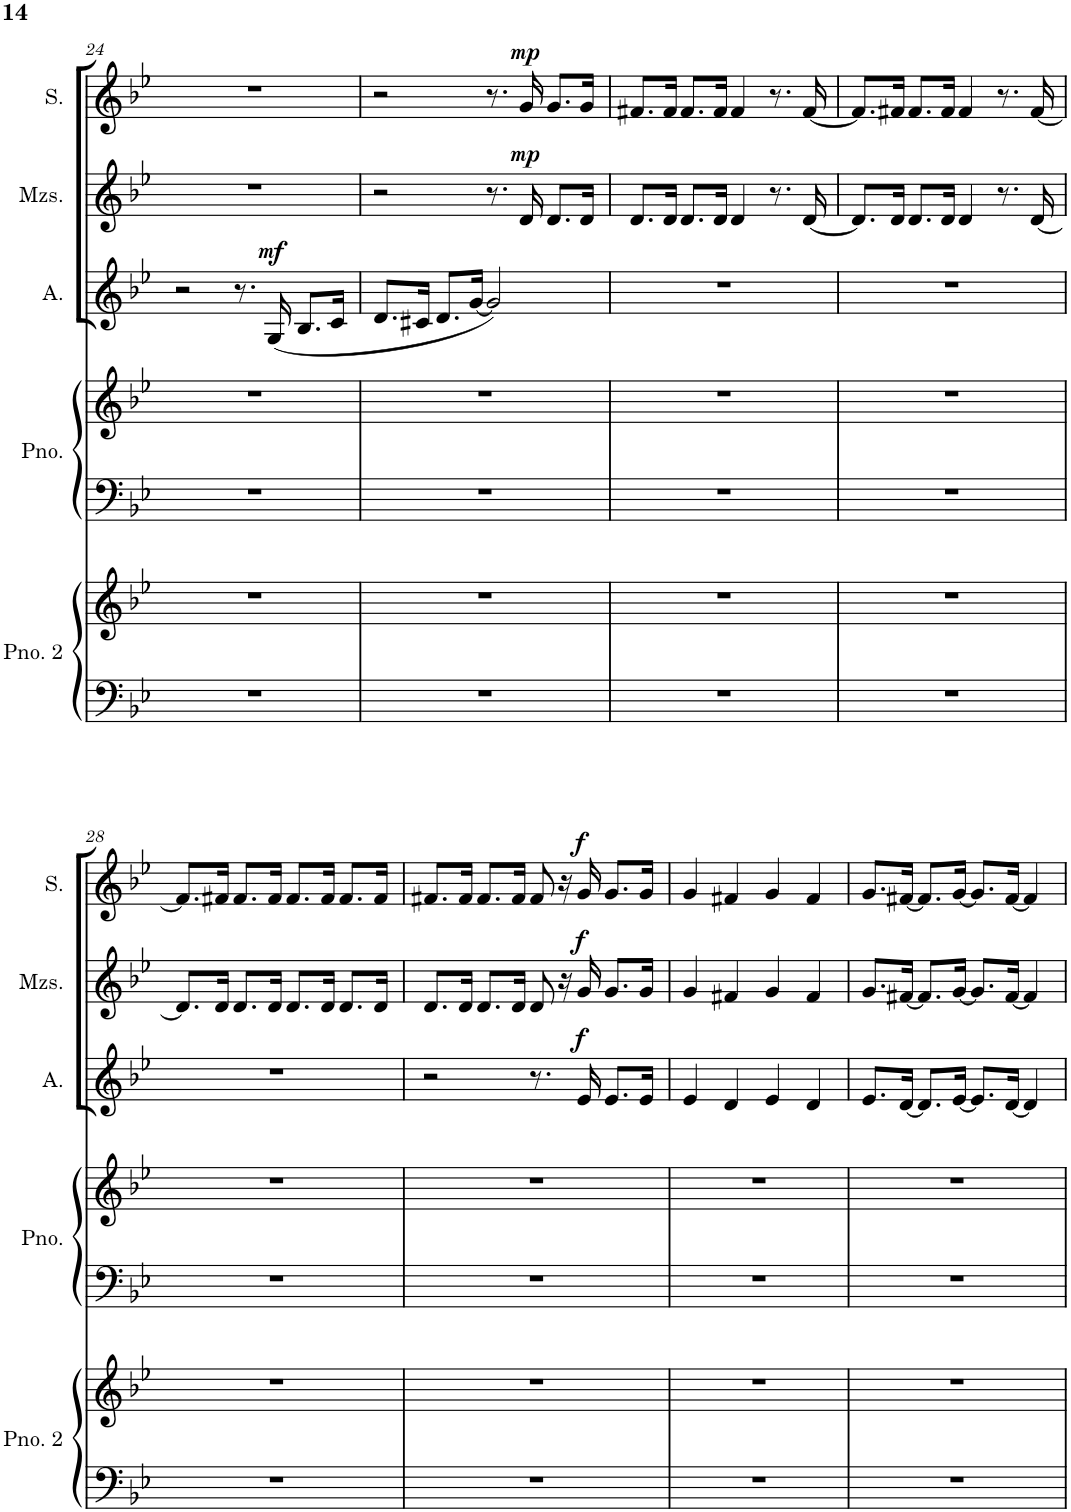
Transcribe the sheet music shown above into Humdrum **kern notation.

**kern	**kern	**kern	**kern	**kern	**dynam	**kern	**dynam	**kern	**dynam
*part5	*part5	*part4	*part4	*part3	*part3	*part2	*part2	*part1	*part1
*staff7	*staff6	*staff5	*staff4	*staff3	*staff3	*staff2	*staff2	*staff1	*staff1
*I"Piano 2	*	*I"Piano	*	*I"Alto	*	*I"Mezzo-soprano	*	*I"Soprano	*
*I'Pno. 2	*	*I'Pno.	*	*I'A.	*	*I'Mzs.	*	*I'S.	*
!!LO:PB:g=z
*clefF4	*clefG2	*clefF4	*clefG2	*clefG2	*	*clefG2	*	*clefG2	*
*k[b-e-]	*k[b-e-]	*k[b-e-]	*k[b-e-]	*k[b-e-]	*	*k[b-e-]	*	*k[b-e-]	*
*M4/4	*M4/4	*M4/4	*M4/4	*M4/4	*	*M4/4	*	*M4/4	*
=24	=24	=24	=24	=24	=24	=24	=24	=24	=24
1r	1r	1r	1r	2r	.	1r	.	1r	.
.	.	.	.	8.r	.	.	.	.	.
!	!	!	!	!	!LO:DY:a	!	!	!	!
.	.	.	.	(16G/	mf	.	.	.	.
.	.	.	.	8.B-/L	.	.	.	.	.
.	.	.	.	16c/Jk	.	.	.	.	.
=25	=25	=25	=25	=25	=25	=25	=25	=25	=25
1r	1r	1r	1r	8.d/L	.	2r	.	2r	.
.	.	.	.	16c#X/Jk	.	.	.	.	.
.	.	.	.	8.d/L	.	.	.	.	.
.	.	.	.	[16g/Jk	.	.	.	.	.
.	.	.	.	2g/])	.	8.r	.	8.r	.
!	!	!	!	!	!	!	!LO:DY:a	!	!LO:DY:a
.	.	.	.	.	.	16d/	mp	16g/	mp
.	.	.	.	.	.	8.d/L	.	8.g/L	.
.	.	.	.	.	.	16d/Jk	.	16g/Jk	.
=26	=26	=26	=26	=26	=26	=26	=26	=26	=26
1r	1r	1r	1r	1r	.	8.d/L	.	8.f#X/L	.
.	.	.	.	.	.	16d/Jk	.	16f#/Jk	.
.	.	.	.	.	.	8.d/L	.	8.f#/L	.
.	.	.	.	.	.	16d/Jk	.	16f#/Jk	.
.	.	.	.	.	.	4d/	.	4f#/	.
.	.	.	.	.	.	8.r	.	8.r	.
.	.	.	.	.	.	[16d/	.	[16f#/	.
=27	=27	=27	=27	=27	=27	=27	=27	=27	=27
1r	1r	1r	1r	1r	.	8.d/L]	.	8.f#/L]	.
.	.	.	.	.	.	16d/Jk	.	16f#X/Jk	.
.	.	.	.	.	.	8.d/L	.	8.f#/L	.
.	.	.	.	.	.	16d/Jk	.	16f#/Jk	.
.	.	.	.	.	.	4d/	.	4f#/	.
.	.	.	.	.	.	8.r	.	8.r	.
.	.	.	.	.	.	[16d/	.	[16f#/	.
!!LO:LB:g=z
=28	=28	=28	=28	=28	=28	=28	=28	=28	=28
1r	1r	1r	1r	1r	.	8.d/L]	.	8.f#/L]	.
.	.	.	.	.	.	16d/Jk	.	16f#X/Jk	.
.	.	.	.	.	.	8.d/L	.	8.f#/L	.
.	.	.	.	.	.	16d/Jk	.	16f#/Jk	.
.	.	.	.	.	.	8.d/L	.	8.f#/L	.
.	.	.	.	.	.	16d/Jk	.	16f#/Jk	.
.	.	.	.	.	.	8.d/L	.	8.f#/L	.
.	.	.	.	.	.	16d/Jk	.	16f#/Jk	.
=29	=29	=29	=29	=29	=29	=29	=29	=29	=29
1r	1r	1r	1r	2r	.	8.d/L	.	8.f#X/L	.
.	.	.	.	.	.	16d/Jk	.	16f#/Jk	.
.	.	.	.	.	.	8.d/L	.	8.f#/L	.
.	.	.	.	.	.	16d/Jk	.	16f#/Jk	.
.	.	.	.	8.r	.	8d/	.	8f#/	.
.	.	.	.	.	.	16r	.	16r	.
!	!	!	!	!	!LO:DY:a	!	!LO:DY:a	!	!LO:DY:a
.	.	.	.	16e-/	f	16g/	f	16g/	f
.	.	.	.	8.e-/L	.	8.g/L	.	8.g/L	.
.	.	.	.	16e-/Jk	.	16g/Jk	.	16g/Jk	.
=30	=30	=30	=30	=30	=30	=30	=30	=30	=30
1r	1r	1r	1r	4e-/	.	4g/	.	4g/	.
.	.	.	.	4d/	.	4f#X/	.	4f#X/	.
.	.	.	.	4e-/	.	4g/	.	4g/	.
.	.	.	.	4d/	.	4f#/	.	4f#/	.
=31	=31	=31	=31	=31	=31	=31	=31	=31	=31
1r	1r	1r	1r	8.e-/L	.	8.g/L	.	8.g/L	.
.	.	.	.	[16d/Jk	.	[16f#X/Jk	.	[16f#X/Jk	.
.	.	.	.	8.d/L]	.	8.f#/L]	.	8.f#/L]	.
.	.	.	.	[16e-/Jk	.	[16g/Jk	.	[16g/Jk	.
.	.	.	.	8.e-/L]	.	8.g/L]	.	8.g/L]	.
.	.	.	.	[16d/Jk	.	[16f#/Jk	.	[16f#/Jk	.
.	.	.	.	4d/]	.	4f#/]	.	4f#/]	.
=	=	=	=	=	=	=	=	=	=
*-	*-	*-	*-	*-	*-	*-	*-	*-	*-
